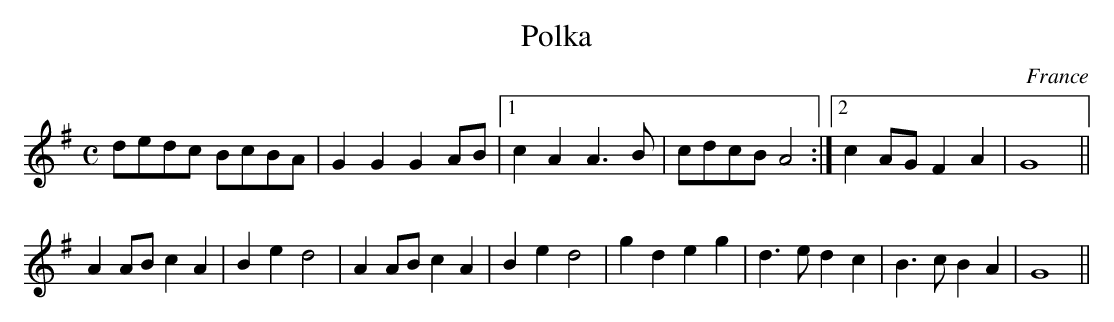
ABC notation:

X:1
T:Polka
M:C
O:France
K:G
dedc BcBA|G2G2G2AB\
|1c2A2A3B|cdcBA4:|2c2AGF2A2|G8||
A2ABc2A2|B2e2d4|A2ABc2A2|B2e2d4|\
g2d2e2g2|d3ed2c2|B3cB2A2|G8||
